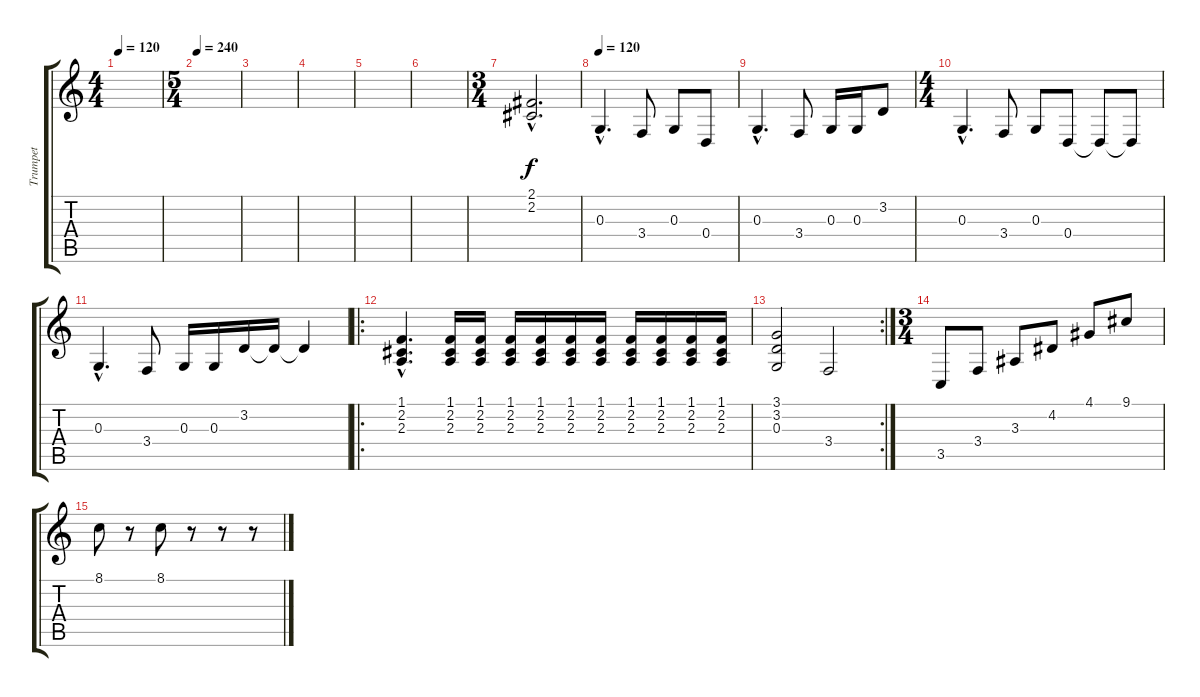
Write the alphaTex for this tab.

\track ("Trumpet" "Trumpet") {instrument trumpet}
\staff {score tabs}
\tuning (E4 B3 G3 D3 A2 E2) {hide}
\ts (4 4)
\tempo 120
\clef g2
\ks c
|
\ts (5 4)
\tempo 240
|
|
|
|
|
\ts (3 4)
(2.1{hac} 2.2{hac}).2{d} |
\tempo 120
0.3{hac}.4{d} 3.4.8 0.3.8 0.4.8 |
0.3{hac}.4{d} 3.4.8 0.3.16 0.3.16 3.2.8 |
\ts (4 4)
0.3{hac}.4{d} 3.4.8 0.3.8 0.4.8 0.4{t}.8 0.4{t}.8 |
0.3{hac}.4{d} 3.4.8 0.3.16 0.3.16 3.2.16 3.2{t}.16 3.2{t}.4 |
\ro
(1.1{hac} 2.2{hac} 2.3{hac}).4{d} (1.1 2.2 2.3).16 (1.1 2.2 2.3).16 (1.1 2.2 2.3).16 (1.1 2.2 2.3).16 (1.1 2.2 2.3).16 (1.1 2.2 2.3).16 (1.1 2.2 2.3).16 (1.1 2.2 2.3).16 (1.1 2.2 2.3).16 (1.1 2.2 2.3).16 |
\rc 2
(3.1 3.2 0.3).2 3.4.2 |
\ts (3 4)
3.5.8 3.4.8 3.3.8 4.2.8 4.1.8 9.1.8 |
8.1.8 r.8 8.1.8 r.8 r.8 r.8
